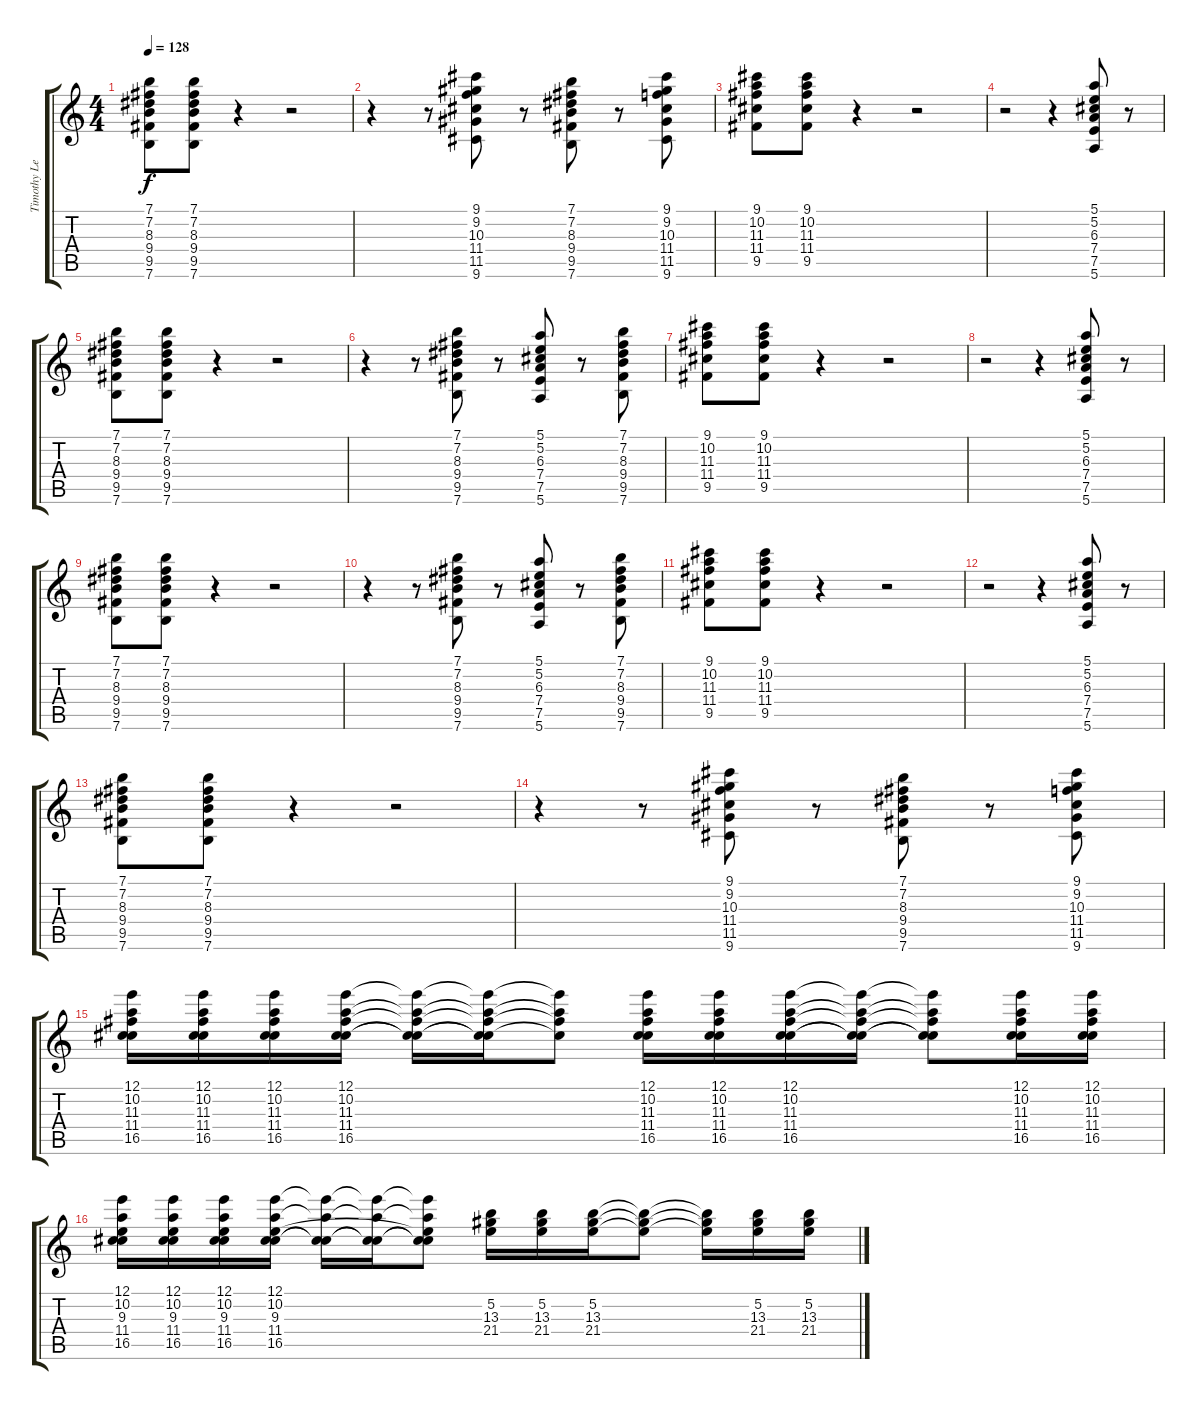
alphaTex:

\track ("Timothy Lever" "Timothy Le") {instrument tremolostrings}
\staff {score tabs}
\tuning (E5 B4 G4 D4 A3 E3) {hide}
\ts (4 4)
\tempo 128
\clef g2
\ks c
(7.1 7.2 8.3 9.4 9.5 7.6).8{dy f} (7.1 7.2 8.3 9.4 9.5 7.6).8 r.4 r.2 |
r.4 r.8 (9.1 9.2 10.3 11.4 11.5 9.6).8 r.8 (7.1 7.2 8.3 9.4 9.5 7.6).8 r.8 (9.1 9.2 10.3 11.4 11.5 9.6).8 |
(9.1 10.2 11.3 11.4 9.5).8 (9.1 10.2 11.3 11.4 9.5).8 r.4 r.2 |
r.2 r.4 (5.1 5.2 6.3 7.4 7.5 5.6).8 r.8 |
(7.1 7.2 8.3 9.4 9.5 7.6).8 (7.1 7.2 8.3 9.4 9.5 7.6).8 r.4 r.2 |
r.4 r.8 (7.1 7.2 8.3 9.4 9.5 7.6).8 r.8 (5.1 5.2 6.3 7.4 7.5 5.6).8 r.8 (7.1 7.2 8.3 9.4 9.5 7.6).8 |
(9.1 10.2 11.3 11.4 9.5).8 (9.1 10.2 11.3 11.4 9.5).8 r.4 r.2 |
r.2 r.4 (5.1 5.2 6.3 7.4 7.5 5.6).8 r.8 |
(7.1 7.2 8.3 9.4 9.5 7.6).8 (7.1 7.2 8.3 9.4 9.5 7.6).8 r.4 r.2 |
r.4 r.8 (7.1 7.2 8.3 9.4 9.5 7.6).8 r.8 (5.1 5.2 6.3 7.4 7.5 5.6).8 r.8 (7.1 7.2 8.3 9.4 9.5 7.6).8 |
(9.1 10.2 11.3 11.4 9.5).8 (9.1 10.2 11.3 11.4 9.5).8 r.4 r.2 |
r.2 r.4 (5.1 5.2 6.3 7.4 7.5 5.6).8 r.8 |
(7.1 7.2 8.3 9.4 9.5 7.6).8 (7.1 7.2 8.3 9.4 9.5 7.6).8 r.4 r.2 |
r.4 r.8 (9.1 9.2 10.3 11.4 11.5 9.6).8 r.8 (7.1 7.2 8.3 9.4 9.5 7.6).8 r.8 (9.1 9.2 10.3 11.4 11.5 9.6).8 |
(12.1 10.2 11.3 11.4 16.5).16 (12.1 10.2 11.3 11.4 16.5).16 (12.1 10.2 11.3 11.4 16.5).16 (12.1 10.2 11.3 11.4 16.5).16 (12.1{t} 10.2{t} 11.3{t} 11.4{t} 16.5{t}).16 (12.1{t} 10.2{t} 11.3{t} 11.4{t} 16.5{t}).16 (12.1{t} 10.2{t} 11.3{t} 11.4{t}).8 (12.1 10.2 11.3 11.4 16.5).16 (12.1 10.2 11.3 11.4 16.5).16 (12.1 10.2 11.3 11.4 16.5).16 (12.1{t} 10.2{t} 11.3{t} 11.4{t} 16.5{t}).16 (12.1{t} 10.2{t} 11.3{t} 11.4{t} 16.5{t}).8 (12.1 10.2 11.3 11.4 16.5).16 (12.1 10.2 11.3 11.4 16.5).16 |
(12.1 10.2 9.3 11.4 16.5).16 (12.1 10.2 9.3 11.4 16.5).16 (12.1 10.2 9.3 11.4 16.5).16 (12.1 10.2 9.3 11.4 16.5).16 (12.1{t} 10.2{t} 11.4{t} 16.5{t}).16 (12.1{t} 10.2{t} 11.4{t} 16.5{t}).16 (12.1{t} 10.2{t} 9.3{t} 11.4{t} 16.5{t}).8 (5.2 13.3 21.4).16 (5.2 13.3 21.4).16 (5.2 13.3 21.4).16 (5.2{t} 13.3{t} 21.4{t}).8 (5.2{t} 13.3{t} 21.4{t}).16 (5.2 13.3 21.4).16 (5.2 13.3 21.4).16
